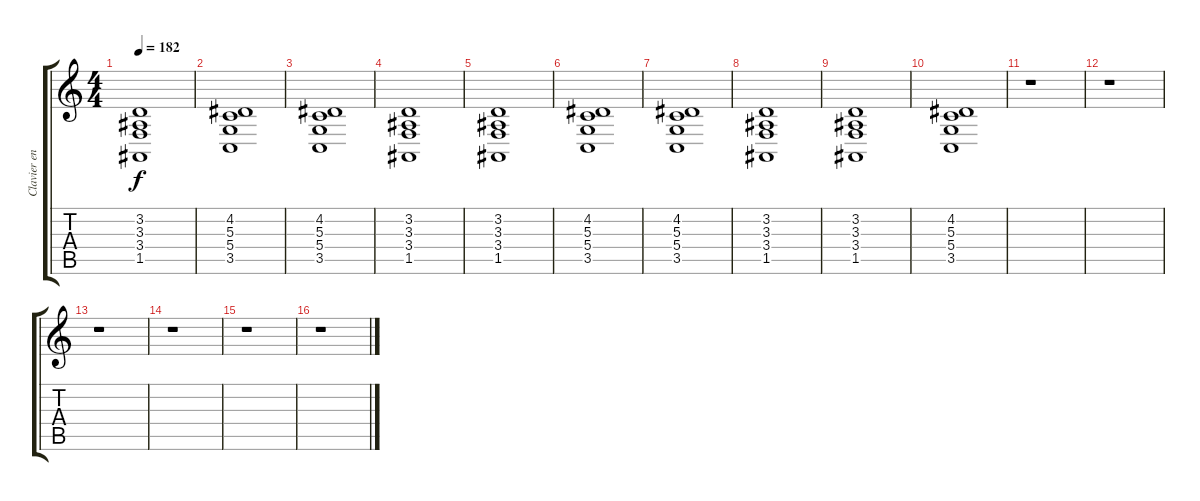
\track ("Clavier en fond" "Clavier en") {instrument stringensemble1}
\staff {score tabs}
\tuning (E4 B3 G3 D3 A2 E2) {hide}
\ts (4 4)
\tempo 182
\clef g2
\ks c
(3.2 3.3 3.4 1.5).1{dy f} |
(4.2 5.3 5.4 3.5).1 |
(4.2 5.3 5.4 3.5).1 |
(3.2 3.3 3.4 1.5).1 |
(3.2 3.3 3.4 1.5).1 |
(4.2 5.3 5.4 3.5).1 |
(4.2 5.3 5.4 3.5).1 |
(3.2 3.3 3.4 1.5).1 |
(3.2 3.3 3.4 1.5).1 |
(4.2 5.3 5.4 3.5).1 |
r.1 |
r.1 |
r.1 |
r.1 |
r.1 |
r.1
